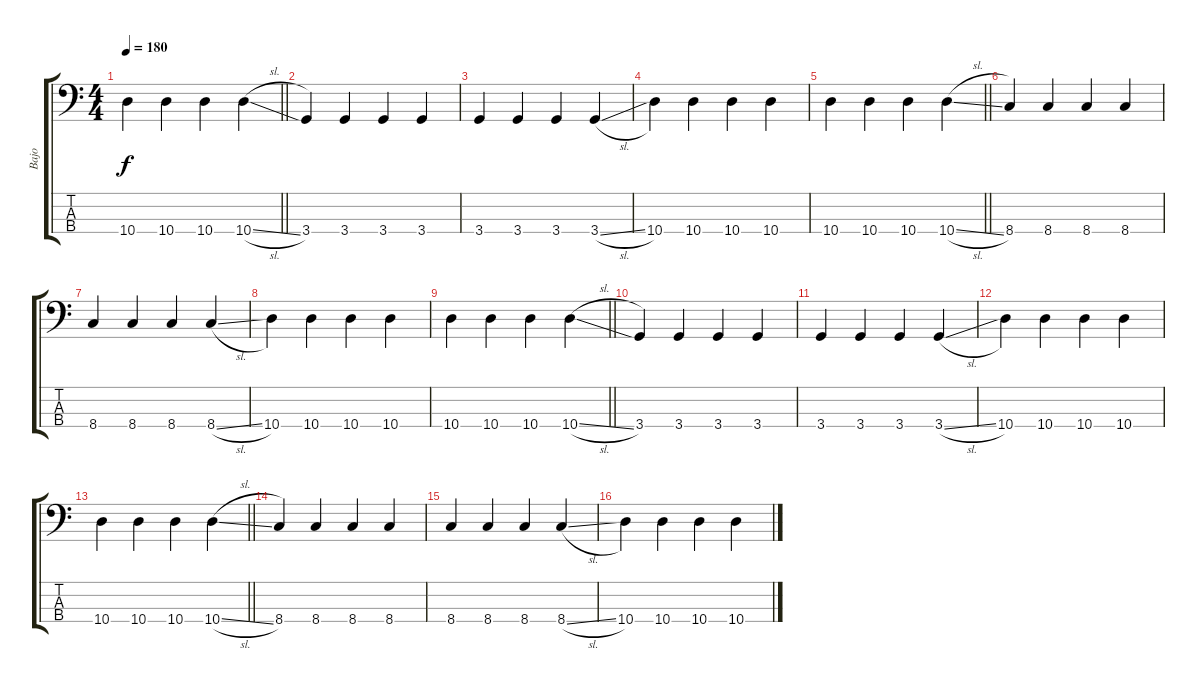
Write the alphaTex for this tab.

\track ("Bajo" "Bajo") {instrument electricbassfinger}
\staff {score tabs}
\tuning (G2 D2 A1 E1) {hide}
\ts (4 4)
\tempo 180
\clef f4
\barLineRight lightlight
\ks c
10.4.4{dy f} 10.4.4 10.4.4 10.4{sl}.4 |
3.4.4 3.4.4 3.4.4 3.4.4 |
3.4.4 3.4.4 3.4.4 3.4{sl}.4 |
10.4.4 10.4.4 10.4.4 10.4.4 |
\barLineRight lightlight
10.4.4 10.4.4 10.4.4 10.4{sl}.4 |
\section ("" "")
8.4.4 8.4.4 8.4.4 8.4.4 |
8.4.4 8.4.4 8.4.4 8.4{sl}.4 |
10.4.4 10.4.4 10.4.4 10.4.4 |
\barLineRight lightlight
10.4.4 10.4.4 10.4.4 10.4{sl}.4 |
3.4.4 3.4.4 3.4.4 3.4.4 |
3.4.4 3.4.4 3.4.4 3.4{sl}.4 |
10.4.4 10.4.4 10.4.4 10.4.4 |
\barLineRight lightlight
10.4.4 10.4.4 10.4.4 10.4{sl}.4 |
\section ("" "")
8.4.4 8.4.4 8.4.4 8.4.4 |
8.4.4 8.4.4 8.4.4 8.4{sl}.4 |
10.4.4 10.4.4 10.4.4 10.4.4
